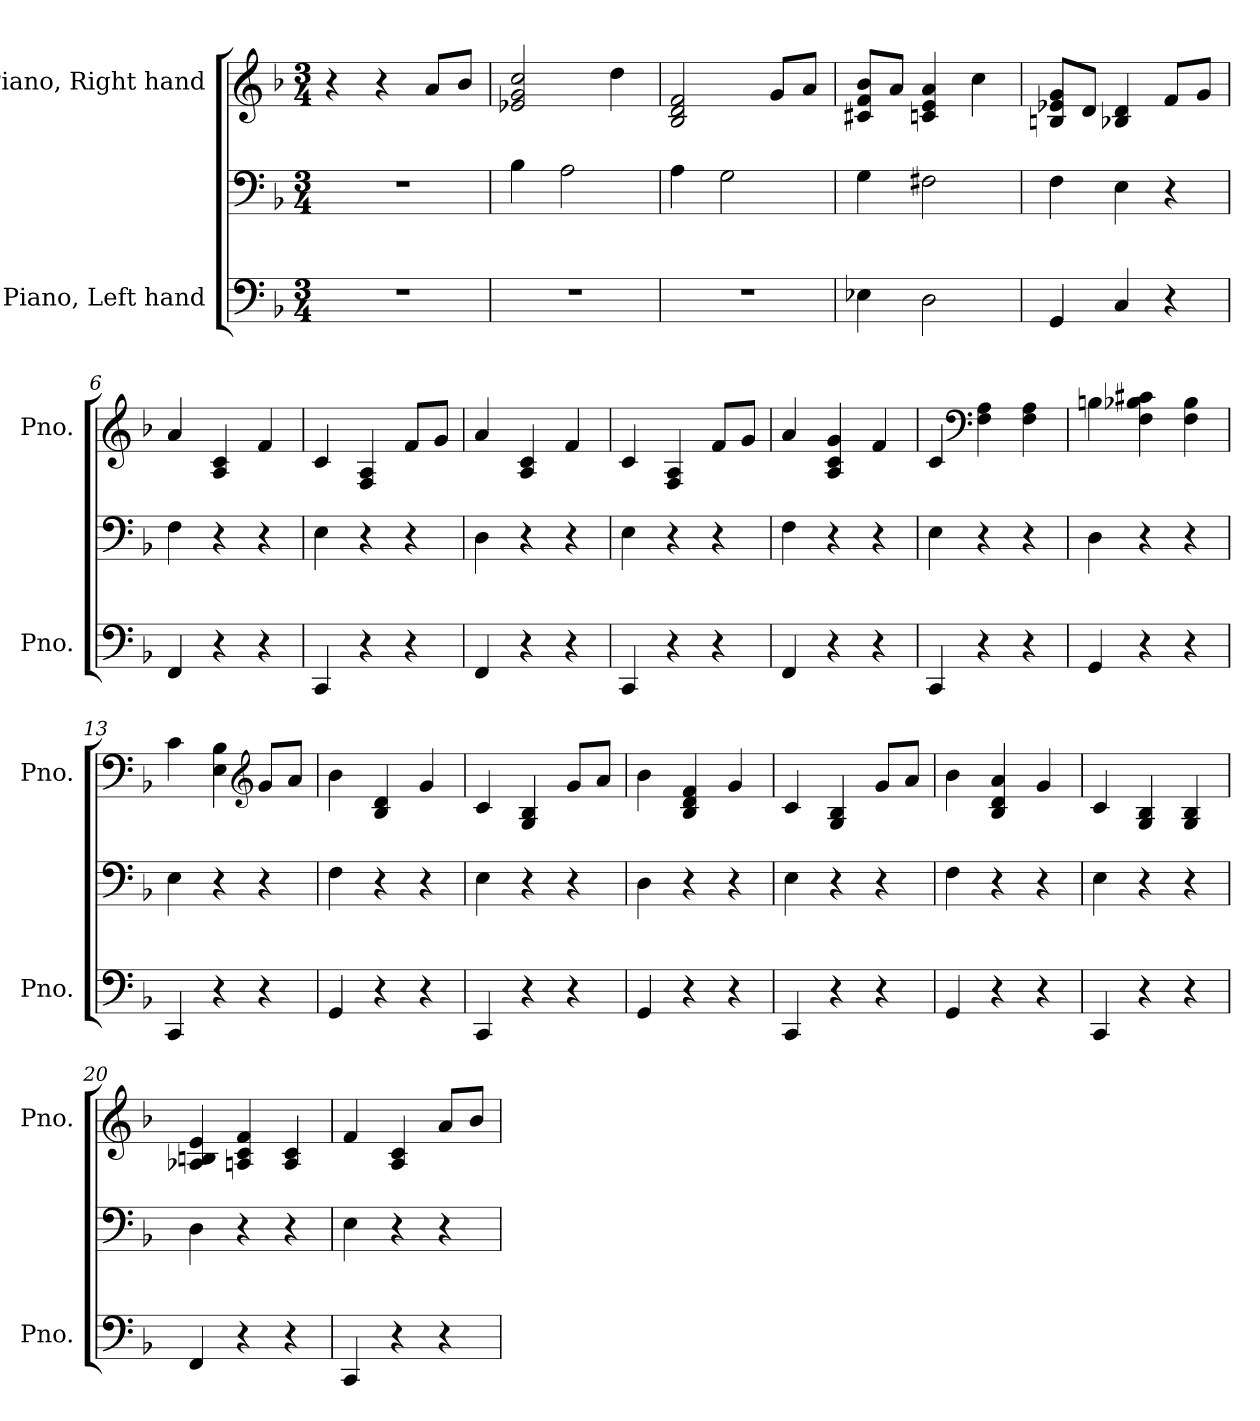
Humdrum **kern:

**kern	**kern	**kern
*part2	*part2	*part1
*staff3	*staff2	*staff1
*I"Piano, Left hand	*	*I"Piano, Right hand
*I'Pno.	*	*I'Pno.
*clefF4	*clefF4	*clefG2
*k[b-]	*k[b-]	*k[b-]
*M3/4	*M3/4	*M3/4
*MM120	*MM120	*MM120
=1	=1	=1
2.r	2.r	4r
.	.	4r
.	.	8a/L
.	.	8b-/J
=2	=2	=2
2.r	4B-\	2e-X/ 2g/ 2cc/
.	2A\	.
.	.	4dd\
=3	=3	=3
2.r	4A\	2B-/ 2d/ 2f/
.	2G\	.
.	.	8g/L
.	.	8a/J
=4	=4	=4
4E-X\	4G\	8c#X/ 8f/ 8b-/L
.	.	8a/J
2D\	2F#X\	4cn/ 4e/ 4a/
.	.	4cc\
=5	=5	=5
4GG/	4F\	8Bn/ 8e-X/ 8g/L
.	.	8d/J
4C/	4E\	4B-X/ 4d/
4r	4r	8f/L
.	.	8g/J
=6	=6	=6
4FF/	4F\	4a/
4r	4r	4A/ 4c/
4r	4r	4f/
=7	=7	=7
4CC/	4E\	4c/
4r	4r	4F/ 4A/
4r	4r	8f/L
.	.	8g/J
!!LO:LB:g=z
=8	=8	=8
4FF/	4D\	4a/
4r	4r	4A/ 4c/
4r	4r	4f/
=9	=9	=9
4CC/	4E\	4c/
4r	4r	4F/ 4A/
4r	4r	8f/L
.	.	8g/J
=10	=10	=10
4FF/	4F\	4a/
4r	4r	4A/ 4c/ 4g/
4r	4r	4f/
=11	=11	=11
4CC/	4E\	4c/
*	*	*clefF4
4r	4r	4F\ 4A\
4r	4r	4F\ 4A\
=12	=12	=12
4GG/	4D\	4Bn\
4r	4r	4F\ 4B-X\ 4c#X\
4r	4r	4F\ 4B-\
=13	=13	=13
4CC/	4E\	4c\
4r	4r	4E\ 4B-\
*	*	*clefG2
4r	4r	8g/L
.	.	8a/J
=14	=14	=14
4GG/	4F\	4b-\
4r	4r	4B-/ 4d/
4r	4r	4g/
=15	=15	=15
4CC/	4E\	4c/
4r	4r	4G/ 4B-/
4r	4r	8g/L
.	.	8a/J
!!LO:LB:g=z
=16	=16	=16
4GG/	4D\	4b-\
4r	4r	4B-/ 4d/ 4f/
4r	4r	4g/
=17	=17	=17
4CC/	4E\	4c/
4r	4r	4G/ 4B-/
4r	4r	8g/L
.	.	8a/J
=18	=18	=18
4GG/	4F\	4b-\
4r	4r	4B-/ 4d/ 4a/
4r	4r	4g/
=19	=19	=19
4CC/	4E\	4c/
4r	4r	4G/ 4B-/
4r	4r	4G/ 4B-/
=20	=20	=20
4FF/	4D\	4A-X/ 4Bn/ 4e/
4r	4r	4An/ 4c/ 4f/
4r	4r	4A/ 4c/
=21	=21	=21
4CC/	4E\	4f/
4r	4r	4A/ 4c/
4r	4r	8a/L
.	.	8b-/J
=	=	=
*-	*-	*-
